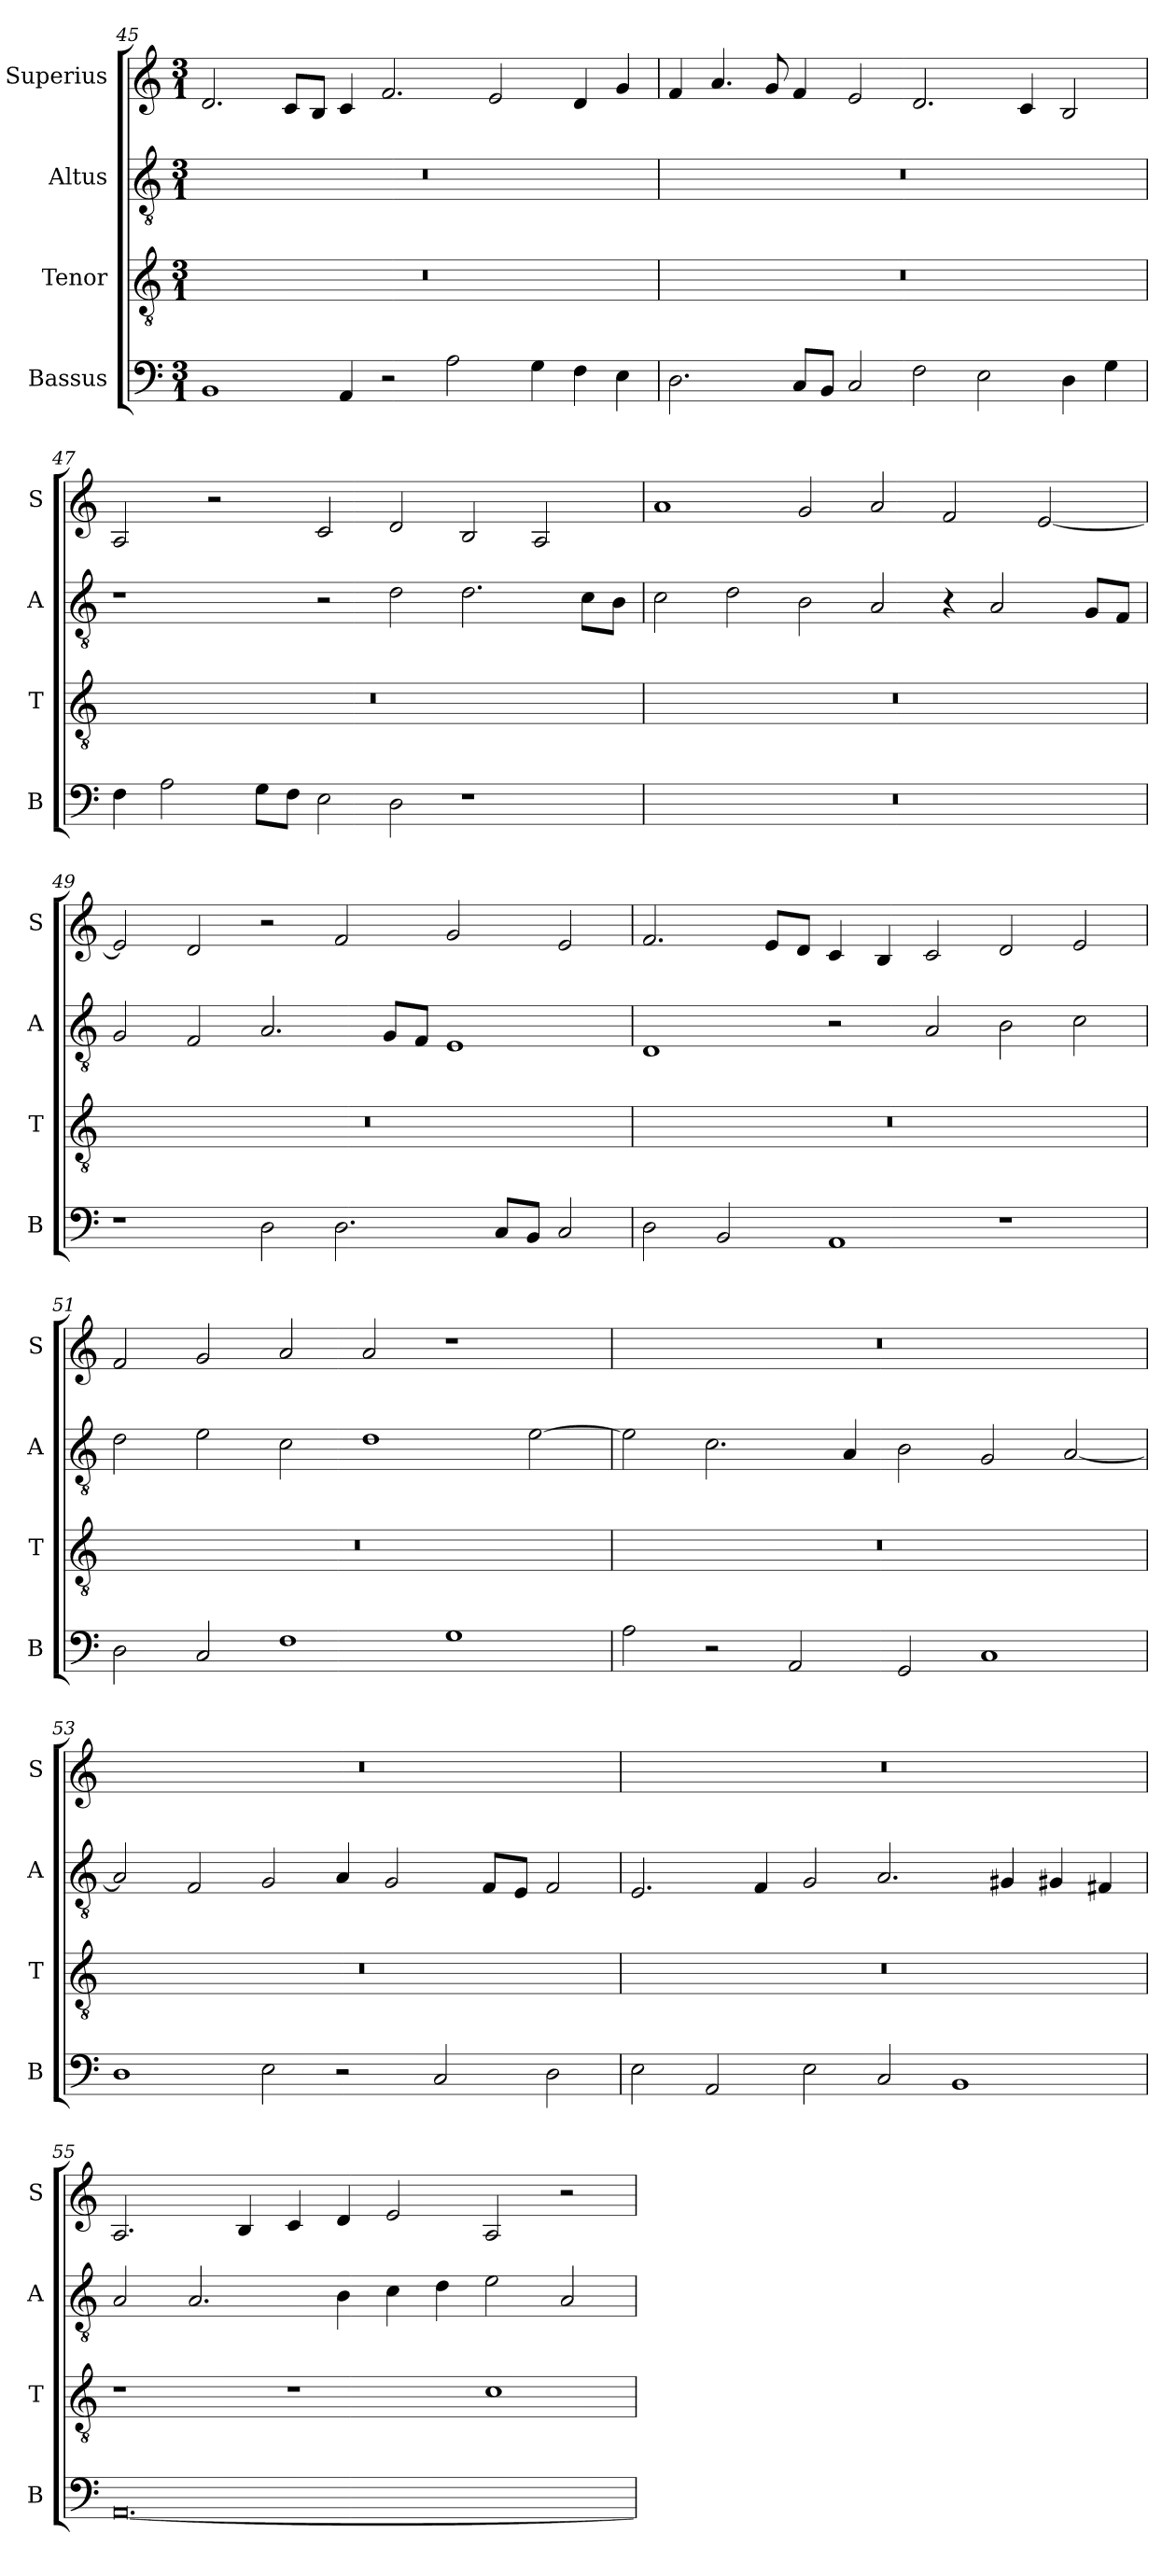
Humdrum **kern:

**kern	**kern	**kern	**kern
*part4	*part3	*part2	*part1
*staff4	*staff3	*staff2	*staff1
*I"Bassus	*I"Tenor	*I"Altus	*I"Superius
*I'B	*I'T	*I'A	*I'S
*clefF4	*clefGv2	*clefGv2	*clefG2
*k[]	*k[]	*k[]	*k[]
*M3/1	*M3/1	*M3/1	*M3/1
=45	=45	=45	=45
1BB	0.r	0.r	2.d/
.	.	.	8c/L
.	.	.	8B/J
4AA/	.	.	4c/
2r	.	.	2.f/
2A\	.	.	.
.	.	.	2e/
4G\	.	.	.
4F\	.	.	4d/
4E\	.	.	4g/
=46	=46	=46	=46
2.D\	0.r	0.r	4f/
.	.	.	4.a/
.	.	.	8g/
8C/L	.	.	4f/
8BB/J	.	.	.
2C/	.	.	2e/
2F\	.	.	2.d/
2E\	.	.	.
.	.	.	4c/
4D\	.	.	2B/
4G\	.	.	.
=47	=47	=47	=47
4F\	0.r	1r	2A/
2A\	.	.	.
.	.	.	2r
8G\L	.	.	.
8F\J	.	.	.
2E\	.	2r	2c/
2D\	.	2d\	2d/
1r	.	2.d\	2B/
.	.	.	2A/
.	.	8c\L	.
.	.	8B\J	.
=48	=48	=48	=48
0.r	0.r	2c\	1a
.	.	2d\	.
.	.	2B\	2g/
.	.	2A/	2a/
.	.	4r	2f/
.	.	2A/	.
.	.	.	[2e/
.	.	8G/L	.
.	.	8F/J	.
=49	=49	=49	=49
1r	0.r	2G/	2e/]
.	.	2F/	2d/
2D\	.	2.A/	2r
2.D\	.	.	2f/
.	.	8G/L	.
.	.	8F/J	.
.	.	1E	2g/
8C/L	.	.	.
8BB/J	.	.	.
2C/	.	.	2e/
=50	=50	=50	=50
2D\	0.r	1D	2.f/
2BB/	.	.	.
.	.	.	8e/L
.	.	.	8d/J
1AA	.	2r	4c/
.	.	.	4B/
.	.	2A/	2c/
1r	.	2B\	2d/
.	.	2c\	2e/
=51	=51	=51	=51
2D\	0.r	2d\	2f/
2C/	.	2e\	2g/
1F	.	2c\	2a/
.	.	1d	2a/
1G	.	.	1r
.	.	[2e\	.
=52	=52	=52	=52
2A\	0.r	2e\]	0.r
2r	.	2.c\	.
2AA/	.	.	.
.	.	4A/	.
2GG/	.	2B\	.
1C	.	2G/	.
.	.	[2A/	.
=53	=53	=53	=53
1D	0.r	2A/]	0.r
.	.	2F/	.
2E\	.	2G/	.
2r	.	4A/	.
.	.	2G/	.
2C/	.	.	.
.	.	8F/L	.
.	.	8E/J	.
2D\	.	2F/	.
=54	=54	=54	=54
2E\	0.r	2.E/	0.r
2AA/	.	.	.
.	.	4F/	.
2E\	.	2G/	.
2C/	.	2.A/	.
1BB	.	.	.
.	.	4G#X/	.
.	.	4G#X/	.
.	.	4F#X/	.
=55	=55	=55	=55
[0.AA	1r	2A/	2.A/
.	.	2.A/	.
.	.	.	4B/
.	1r	.	4c/
.	.	4B\	4d/
.	.	4c\	2e/
.	.	4d\	.
.	1c	2e\	2A/
.	.	2A/	2r
=	=	=	=
*-	*-	*-	*-
